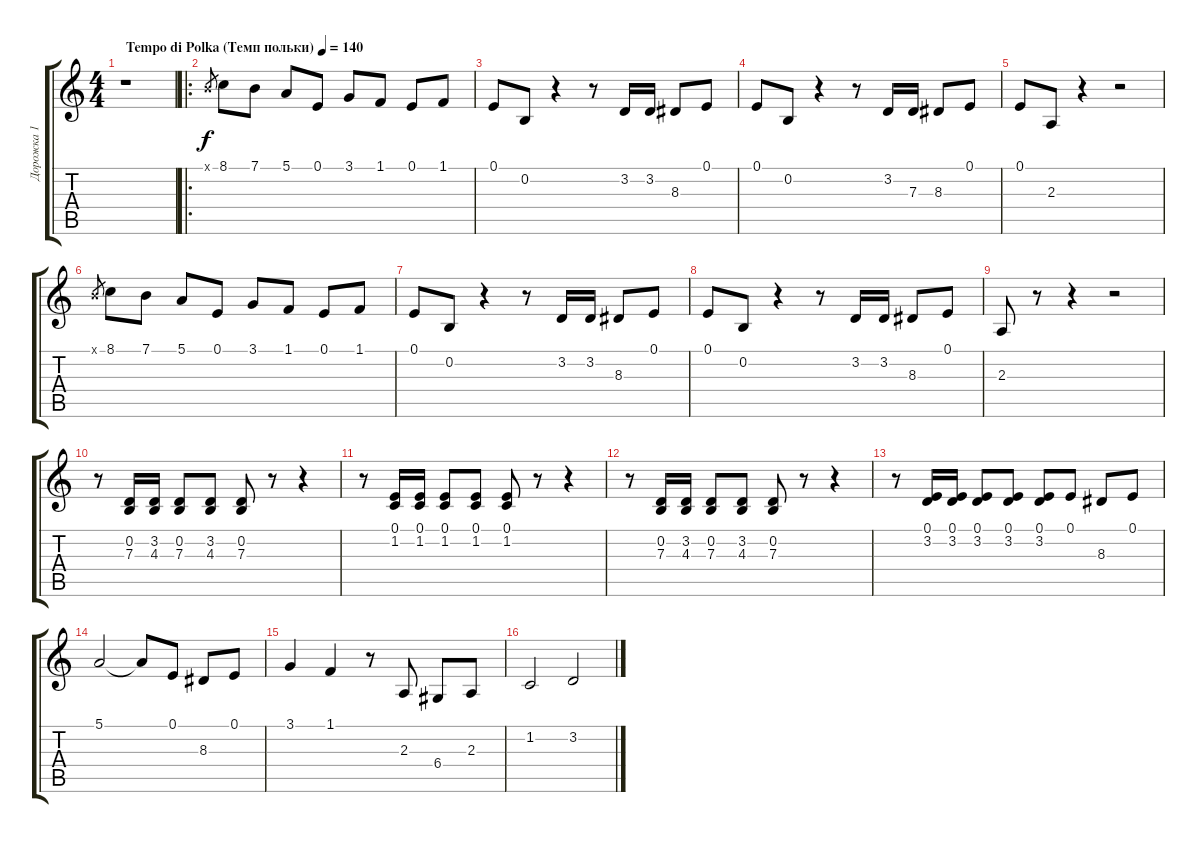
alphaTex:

\track ("Дорожка 1" "Дорожка 1") {instrument acousticgrandpiano}
\staff {score tabs}
\tuning (E4 B3 G3 D3 A2 E2) {hide}
\ts (4 4)
\tempo (140 "Tempo di Polka (Темп польки)")
\clef g2
\ks c
r.1{dy f instrument acousticgrandpiano} |
\ro
7.1{x}.8{gr} 8.1.8 7.1.8 5.1.8 0.1.8 3.1.8 1.1.8 0.1.8 1.1.8 |
0.1.8 0.2.8 r.4 r.8 3.2.16 3.2.16 8.3.8 0.1.8 |
0.1.8 0.2.8 r.4 r.8 3.2.16 7.3.16 8.3.8 0.1.8 |
0.1.8 2.3.8 r.4 r.2 |
7.1{x}.8{gr} 8.1.8 7.1.8 5.1.8 0.1.8 3.1.8 1.1.8 0.1.8 1.1.8 |
0.1.8 0.2.8 r.4 r.8 3.2.16 3.2.16 8.3.8 0.1.8 |
0.1.8 0.2.8 r.4 r.8 3.2.16 3.2.16 8.3.8 0.1.8 |
2.3.8 r.8 r.4 r.2 |
r.8 (0.2 7.3).16 (3.2 4.3).16 (0.2 7.3).8 (3.2 4.3).8 (0.2 7.3).8 r.8 r.4 |
r.8 (0.1 1.2).16 (0.1 1.2).16 (0.1 1.2).8 (0.1 1.2).8 (0.1 1.2).8 r.8 r.4 |
r.8 (0.2 7.3).16 (3.2 4.3).16 (0.2 7.3).8 (3.2 4.3).8 (0.2 7.3).8 r.8 r.4 |
r.8 (0.1 3.2).16 (0.1 3.2).16 (0.1 3.2).8 (0.1 3.2).8 (0.1 3.2).8 0.1.8 8.3.8 0.1.8 |
5.1.2 5.1{t}.8 0.1.8 8.3.8 0.1.8 |
3.1.4 1.1.4 r.8 2.3.8 6.4.8 2.3.8 |
1.2.2 3.2.2
